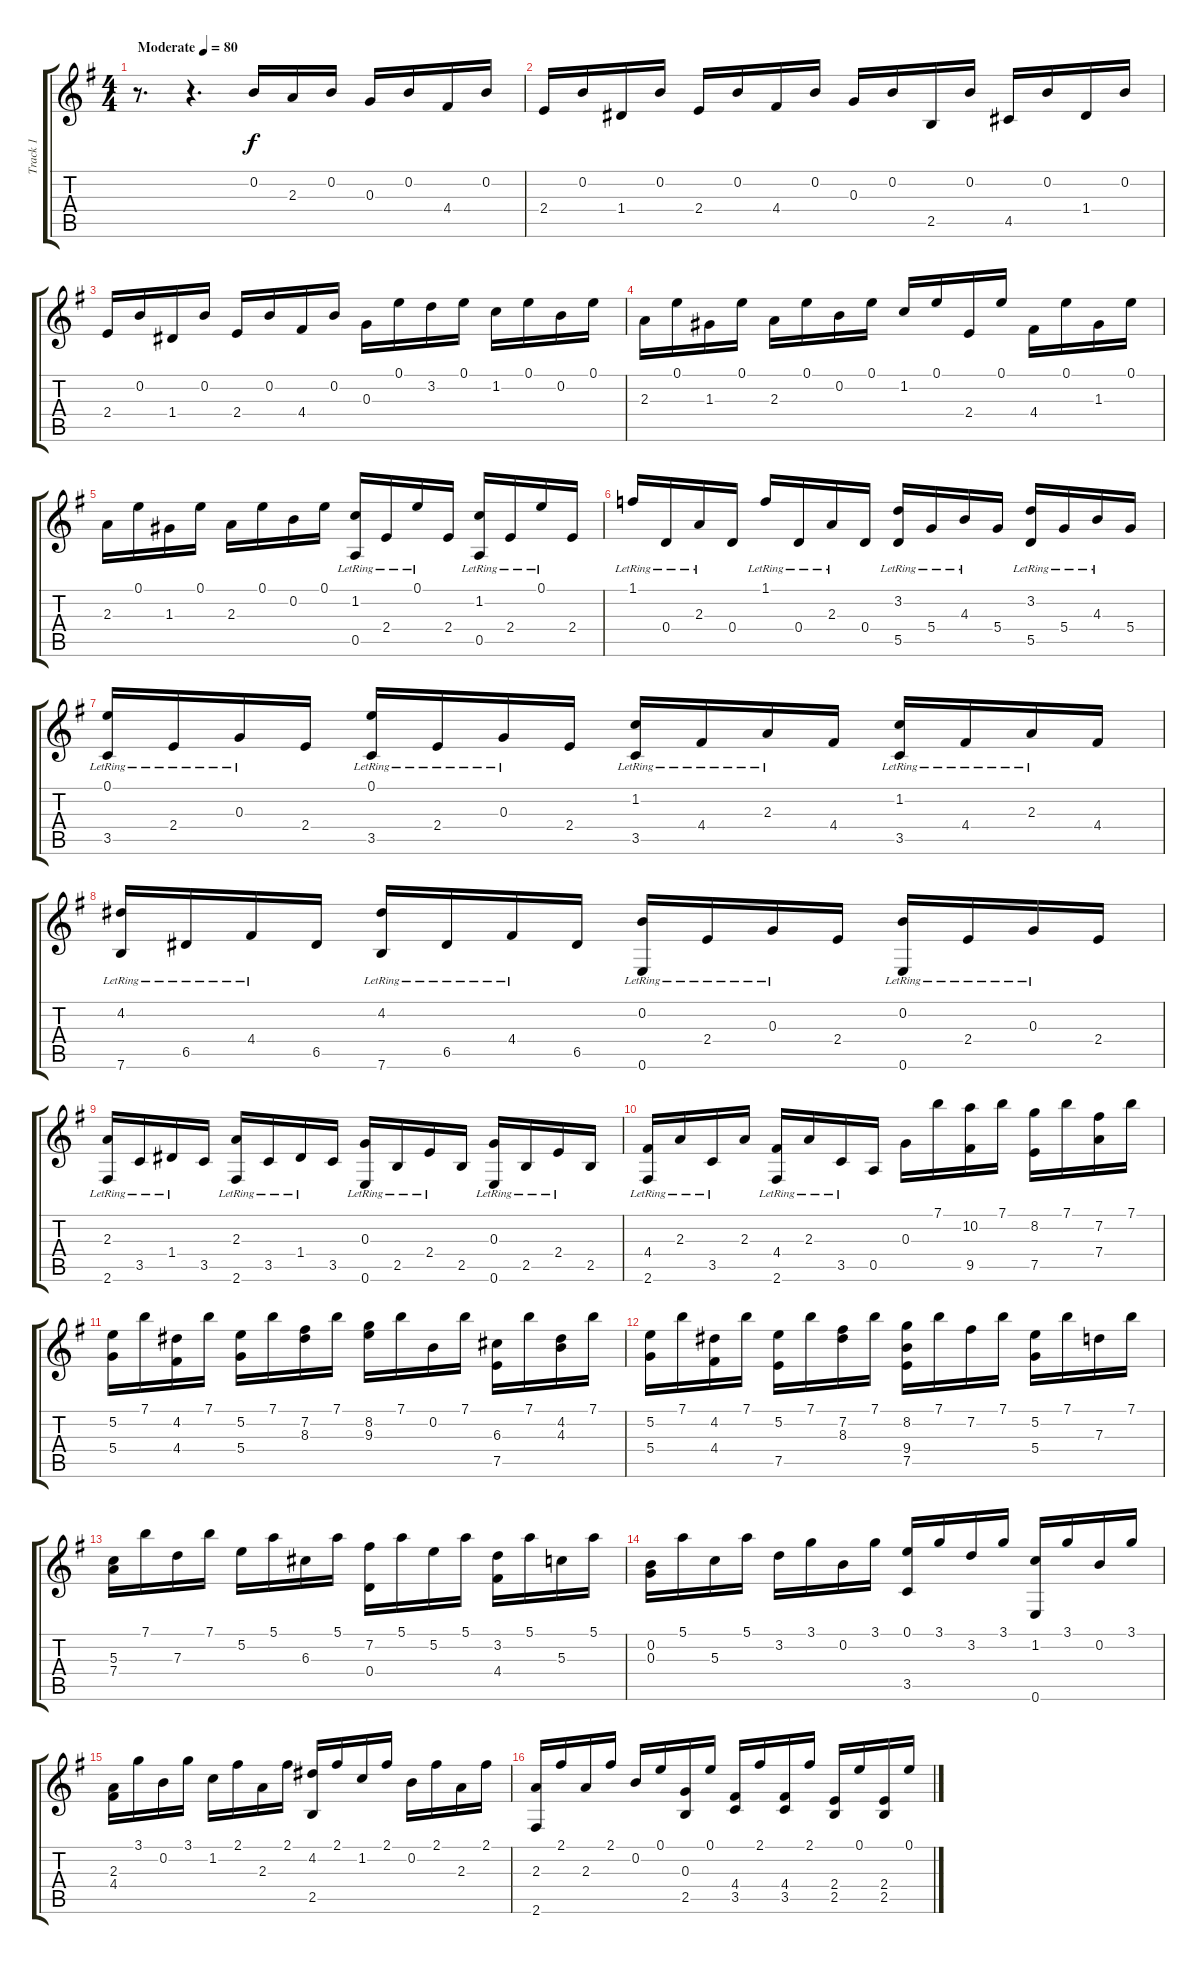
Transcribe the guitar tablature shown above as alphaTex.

\track ("Track 1" "Track 1") {instrument electricguitarclean}
\staff {score tabs}
\tuning (E4 B3 G3 D3 A2 E2) {hide}
\ts (4 4)
\tempo (80 "Moderate")
\clef g2
\ks g
r.8{d dy f instrument electricguitarclean} r.4{d} 0.2.16 2.3.16 0.2.16 0.3.16 0.2.16 4.4.16 0.2.16 |
2.4.16 0.2.16 1.4.16 0.2.16 2.4.16 0.2.16 4.4.16 0.2.16 0.3.16 0.2.16 2.5.16 0.2.16 4.5.16 0.2.16 1.4.16 0.2.16 |
2.4.16 0.2.16 1.4.16 0.2.16 2.4.16 0.2.16 4.4.16 0.2.16 0.3.16 0.1.16 3.2.16 0.1.16 1.2.16 0.1.16 0.2.16 0.1.16 |
2.3.16 0.1.16 1.3.16 0.1.16 2.3.16 0.1.16 0.2.16 0.1.16 1.2.16 0.1.16 2.4.16 0.1.16 4.4.16 0.1.16 1.3.16 0.1.16 |
2.3.16 0.1.16 1.3.16 0.1.16 2.3.16 0.1.16 0.2.16 0.1.16 (1.2{lr} 0.5{lr}).16 2.4{lr}.16 0.1{lr}.16 2.4.16 (1.2{lr} 0.5{lr}).16 2.4{lr}.16 0.1{lr}.16 2.4.16 |
1.1{lr}.16 0.4{lr}.16 2.3{lr}.16 0.4.16 1.1{lr}.16 0.4{lr}.16 2.3{lr}.16 0.4.16 (3.2{lr} 5.5{lr}).16 5.4{lr}.16 4.3{lr}.16 5.4.16 (3.2{lr} 5.5{lr}).16 5.4{lr}.16 4.3{lr}.16 5.4.16 |
(0.1{lr} 3.5{lr}).16 2.4{lr}.16 0.3{lr}.16 2.4.16 (0.1{lr} 3.5{lr}).16 2.4{lr}.16 0.3{lr}.16 2.4.16 (1.2{lr} 3.5{lr}).16 4.4{lr}.16 2.3{lr}.16 4.4.16 (1.2{lr} 3.5{lr}).16 4.4{lr}.16 2.3{lr}.16 4.4.16 |
(4.2{lr} 7.6{lr}).16 6.5{lr}.16 4.4{lr}.16 6.5.16 (4.2{lr} 7.6{lr}).16 6.5{lr}.16 4.4{lr}.16 6.5.16 (0.2{lr} 0.6{lr}).16 2.4{lr}.16 0.3{lr}.16 2.4.16 (0.2{lr} 0.6{lr}).16 2.4{lr}.16 0.3{lr}.16 2.4.16 |
(2.3{lr} 2.6{lr}).16 3.5{lr}.16 1.4{lr}.16 3.5.16 (2.3{lr} 2.6{lr}).16 3.5{lr}.16 1.4{lr}.16 3.5.16 (0.3{lr} 0.6{lr}).16 2.5{lr}.16 2.4{lr}.16 2.5.16 (0.3{lr} 0.6{lr}).16 2.5{lr}.16 2.4{lr}.16 2.5.16 |
(4.4{lr} 2.6{lr}).16 2.3{lr}.16 3.5{lr}.16 2.3.16 (4.4{lr} 2.6{lr}).16 2.3{lr}.16 3.5{lr}.16 0.5.16 0.3.16 7.1.16 (10.2 9.5).16 7.1.16 (8.2 7.5).16 7.1.16 (7.2 7.4).16 7.1.16 |
(5.2 5.4).16 7.1.16 (4.2 4.4).16 7.1.16 (5.2 5.4).16 7.1.16 (7.2 8.3).16 7.1.16 (8.2 9.3).16 7.1.16 0.2.16 7.1.16 (6.3 7.5).16 7.1.16 (4.2 4.3).16 7.1.16 |
(5.2 5.4).16 7.1.16 (4.2 4.4).16 7.1.16 (5.2 7.5).16 7.1.16 (7.2 8.3).16 7.1.16 (8.2 9.4 7.5).16 7.1.16 7.2.16 7.1.16 (5.2 5.4).16 7.1.16 7.3.16 7.1.16 |
(5.3 7.4).16 7.1.16 7.3.16 7.1.16 5.2.16 5.1.16 6.3.16 5.1.16 (7.2 0.4).16 5.1.16 5.2.16 5.1.16 (3.2 4.4).16 5.1.16 5.3.16 5.1.16 |
(0.2 0.3).16 5.1.16 5.3.16 5.1.16 3.2.16 3.1.16 0.2.16 3.1.16 (0.1 3.5).16 3.1.16 3.2.16 3.1.16 (1.2 0.6).16 3.1.16 0.2.16 3.1.16 |
(2.3 4.4).16 3.1.16 0.2.16 3.1.16 1.2.16 2.1.16 2.3.16 2.1.16 (4.2 2.5).16 2.1.16 1.2.16 2.1.16 0.2.16 2.1.16 2.3.16 2.1.16 |
(2.3 2.6).16 2.1.16 2.3.16 2.1.16 0.2.16 0.1.16 (0.3 2.5).16 0.1.16 (4.4 3.5).16 2.1.16 (4.4 3.5).16 2.1.16 (2.4 2.5).16 0.1.16 (2.4 2.5).16 0.1.16
